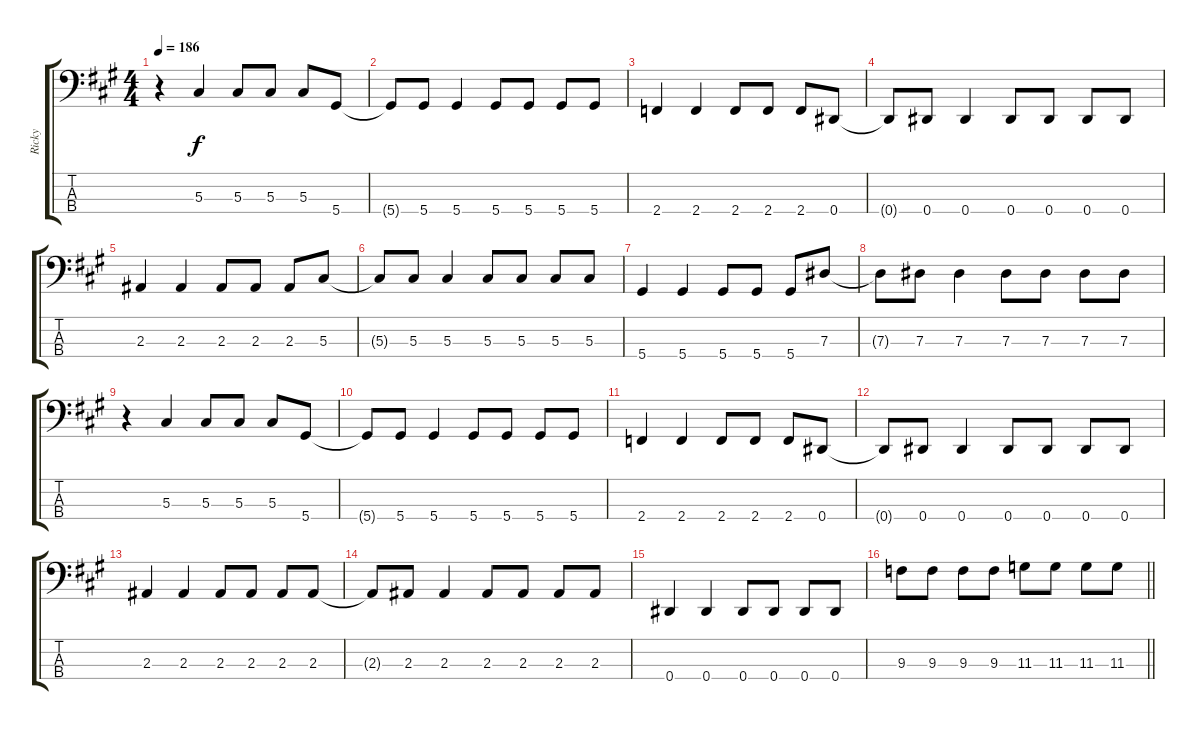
\track ("Ricky" "Ricky") {instrument electricbasspick}
\staff {score tabs}
\tuning (Gb2 Db2 Ab1 Eb1) {hide}
\ts (4 4)
\tempo 186
\clef f4
\ks a
r.4{dy f} 5.3.4 5.3.8 5.3.8 5.3.8 5.4.8 |
5.4{t}.8 5.4.8 5.4.4 5.4.8 5.4.8 5.4.8 5.4.8 |
2.4.4 2.4.4 2.4.8 2.4.8 2.4.8 0.4.8 |
0.4{t}.8 0.4.8 0.4.4 0.4.8 0.4.8 0.4.8 0.4.8 |
2.3.4 2.3.4 2.3.8 2.3.8 2.3.8 5.3.8 |
5.3{t}.8 5.3.8 5.3.4 5.3.8 5.3.8 5.3.8 5.3.8 |
5.4.4 5.4.4 5.4.8 5.4.8 5.4.8 7.3.8 |
7.3{t}.8 7.3.8 7.3.4 7.3.8 7.3.8 7.3.8 7.3.8 |
r.4 5.3.4 5.3.8 5.3.8 5.3.8 5.4.8 |
5.4{t}.8 5.4.8 5.4.4 5.4.8 5.4.8 5.4.8 5.4.8 |
2.4.4 2.4.4 2.4.8 2.4.8 2.4.8 0.4.8 |
0.4{t}.8 0.4.8 0.4.4 0.4.8 0.4.8 0.4.8 0.4.8 |
2.3.4 2.3.4 2.3.8 2.3.8 2.3.8 2.3.8 |
2.3{t}.8 2.3.8 2.3.4 2.3.8 2.3.8 2.3.8 2.3.8 |
0.4.4 0.4.4 0.4.8 0.4.8 0.4.8 0.4.8 |
\barLineRight lightlight
9.3.8 9.3.8 9.3.8 9.3.8 11.3.8 11.3.8 11.3.8 11.3.8
